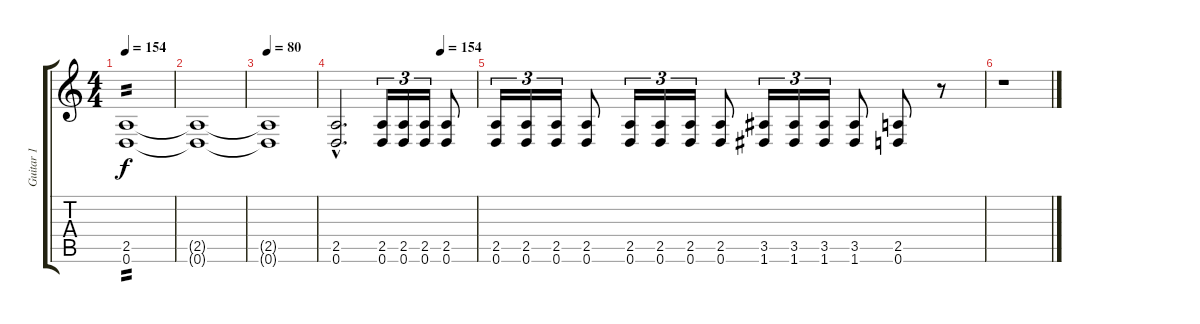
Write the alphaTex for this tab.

\track ("Guitar 1" "Guitar 1") {instrument distortionguitar}
\staff {score tabs}
\tuning (D4 A3 F3 C3 G2 D2) {hide}
\ts (4 4)
\tempo 154
\clef g2
\ks c
(2.5 0.6).1{tp 2 dy f} |
(2.5{t} 0.6{t}).1 |
\tempo 80
(2.5{t} 0.6{t}).1 |
\tempo (154 0.75)
(2.5{hac} 0.6{hac}).2{d} (2.5 0.6).16{tu (3 2)} (2.5 0.6).16{tu (3 2)} (2.5 0.6).16{tu (3 2)} (2.5 0.6).8 |
(2.5 0.6).16{tu (3 2)} (2.5 0.6).16{tu (3 2)} (2.5 0.6).16{tu (3 2)} (2.5 0.6).8 (2.5 0.6).16{tu (3 2)} (2.5 0.6).16{tu (3 2)} (2.5 0.6).16{tu (3 2)} (2.5 0.6).8 (3.5 1.6).16{tu (3 2)} (3.5 1.6).16{tu (3 2)} (3.5 1.6).16{tu (3 2)} (3.5 1.6).8 (2.5 0.6).8 r.8 |
r.1
